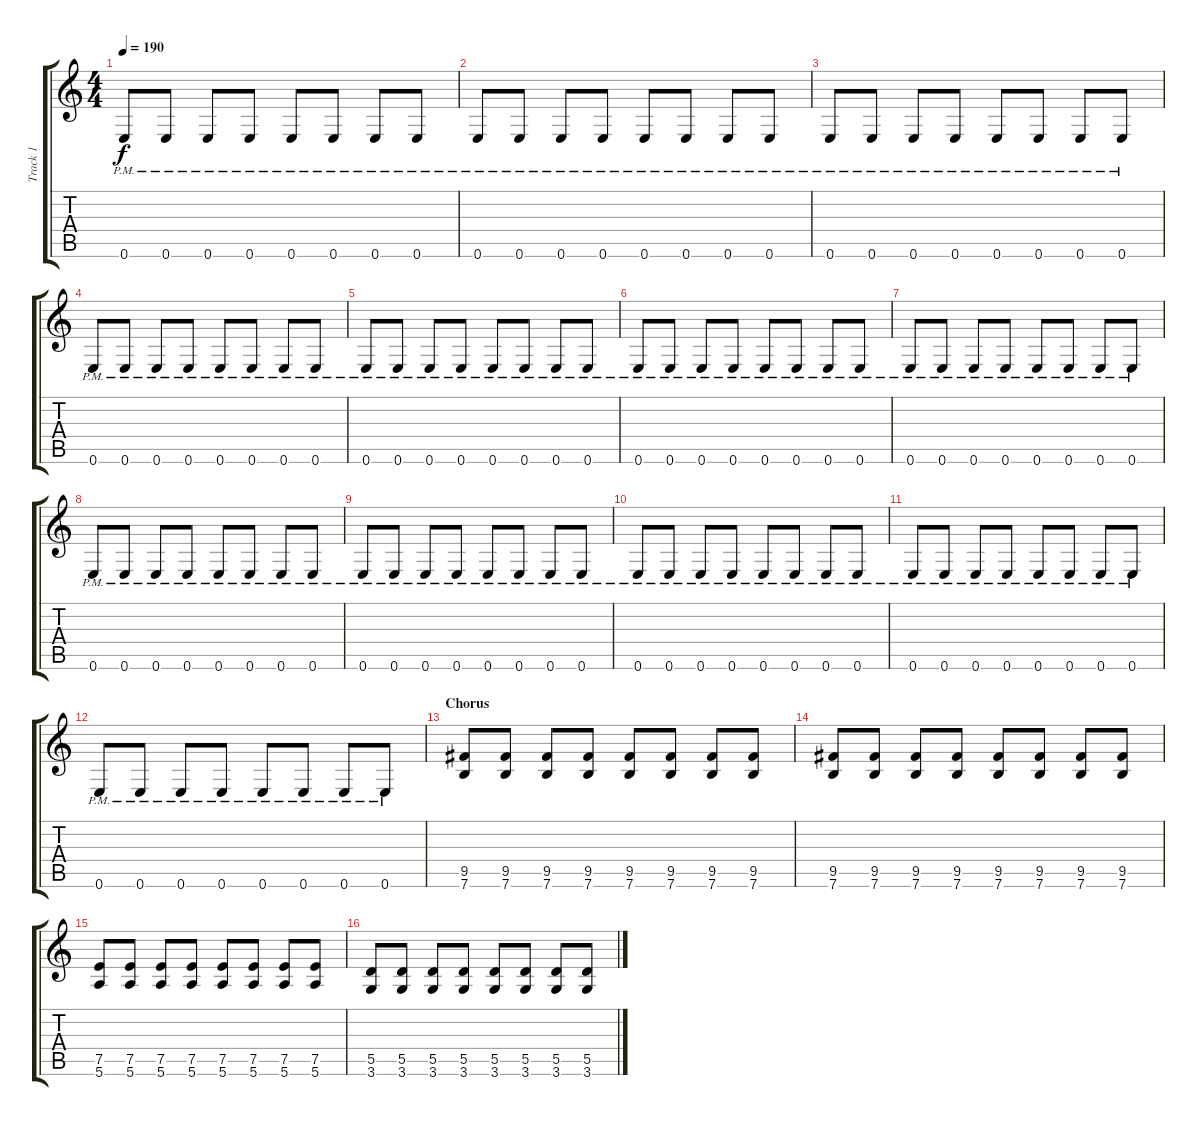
\track ("Track 1" "Track 1") {instrument distortionguitar}
\staff {score tabs}
\tuning (E4 B3 G3 D3 A2 E2) {hide}
\ts (4 4)
\tempo 190
\clef g2
\ks c
0.6{pm}.8{dy f} 0.6{pm}.8 0.6{pm}.8 0.6{pm}.8 0.6{pm}.8 0.6{pm}.8 0.6{pm}.8 0.6{pm}.8 |
0.6{pm}.8 0.6{pm}.8 0.6{pm}.8 0.6{pm}.8 0.6{pm}.8 0.6{pm}.8 0.6{pm}.8 0.6{pm}.8 |
0.6{pm}.8 0.6{pm}.8 0.6{pm}.8 0.6{pm}.8 0.6{pm}.8 0.6{pm}.8 0.6{pm}.8 0.6{pm}.8 |
0.6{pm}.8 0.6{pm}.8 0.6{pm}.8 0.6{pm}.8 0.6{pm}.8 0.6{pm}.8 0.6{pm}.8 0.6{pm}.8 |
0.6{pm}.8 0.6{pm}.8 0.6{pm}.8 0.6{pm}.8 0.6{pm}.8 0.6{pm}.8 0.6{pm}.8 0.6{pm}.8 |
0.6{pm}.8 0.6{pm}.8 0.6{pm}.8 0.6{pm}.8 0.6{pm}.8 0.6{pm}.8 0.6{pm}.8 0.6{pm}.8 |
0.6{pm}.8 0.6{pm}.8 0.6{pm}.8 0.6{pm}.8 0.6{pm}.8 0.6{pm}.8 0.6{pm}.8 0.6{pm}.8 |
0.6{pm}.8 0.6{pm}.8 0.6{pm}.8 0.6{pm}.8 0.6{pm}.8 0.6{pm}.8 0.6{pm}.8 0.6{pm}.8 |
0.6{pm}.8 0.6{pm}.8 0.6{pm}.8 0.6{pm}.8 0.6{pm}.8 0.6{pm}.8 0.6{pm}.8 0.6{pm}.8 |
0.6{pm}.8 0.6{pm}.8 0.6{pm}.8 0.6{pm}.8 0.6{pm}.8 0.6{pm}.8 0.6{pm}.8 0.6{pm}.8 |
0.6{pm}.8 0.6{pm}.8 0.6{pm}.8 0.6{pm}.8 0.6{pm}.8 0.6{pm}.8 0.6{pm}.8 0.6{pm}.8 |
0.6{pm}.8 0.6{pm}.8 0.6{pm}.8 0.6{pm}.8 0.6{pm}.8 0.6{pm}.8 0.6{pm}.8 0.6{pm}.8 |
\section ("" "Chorus")
(9.5 7.6).8 (9.5 7.6).8 (9.5 7.6).8 (9.5 7.6).8 (9.5 7.6).8 (9.5 7.6).8 (9.5 7.6).8 (9.5 7.6).8 |
(9.5 7.6).8 (9.5 7.6).8 (9.5 7.6).8 (9.5 7.6).8 (9.5 7.6).8 (9.5 7.6).8 (9.5 7.6).8 (9.5 7.6).8 |
(7.5 5.6).8 (7.5 5.6).8 (7.5 5.6).8 (7.5 5.6).8 (7.5 5.6).8 (7.5 5.6).8 (7.5 5.6).8 (7.5 5.6).8 |
(5.5 3.6).8 (5.5 3.6).8 (5.5 3.6).8 (5.5 3.6).8 (5.5 3.6).8 (5.5 3.6).8 (5.5 3.6).8 (5.5 3.6).8
